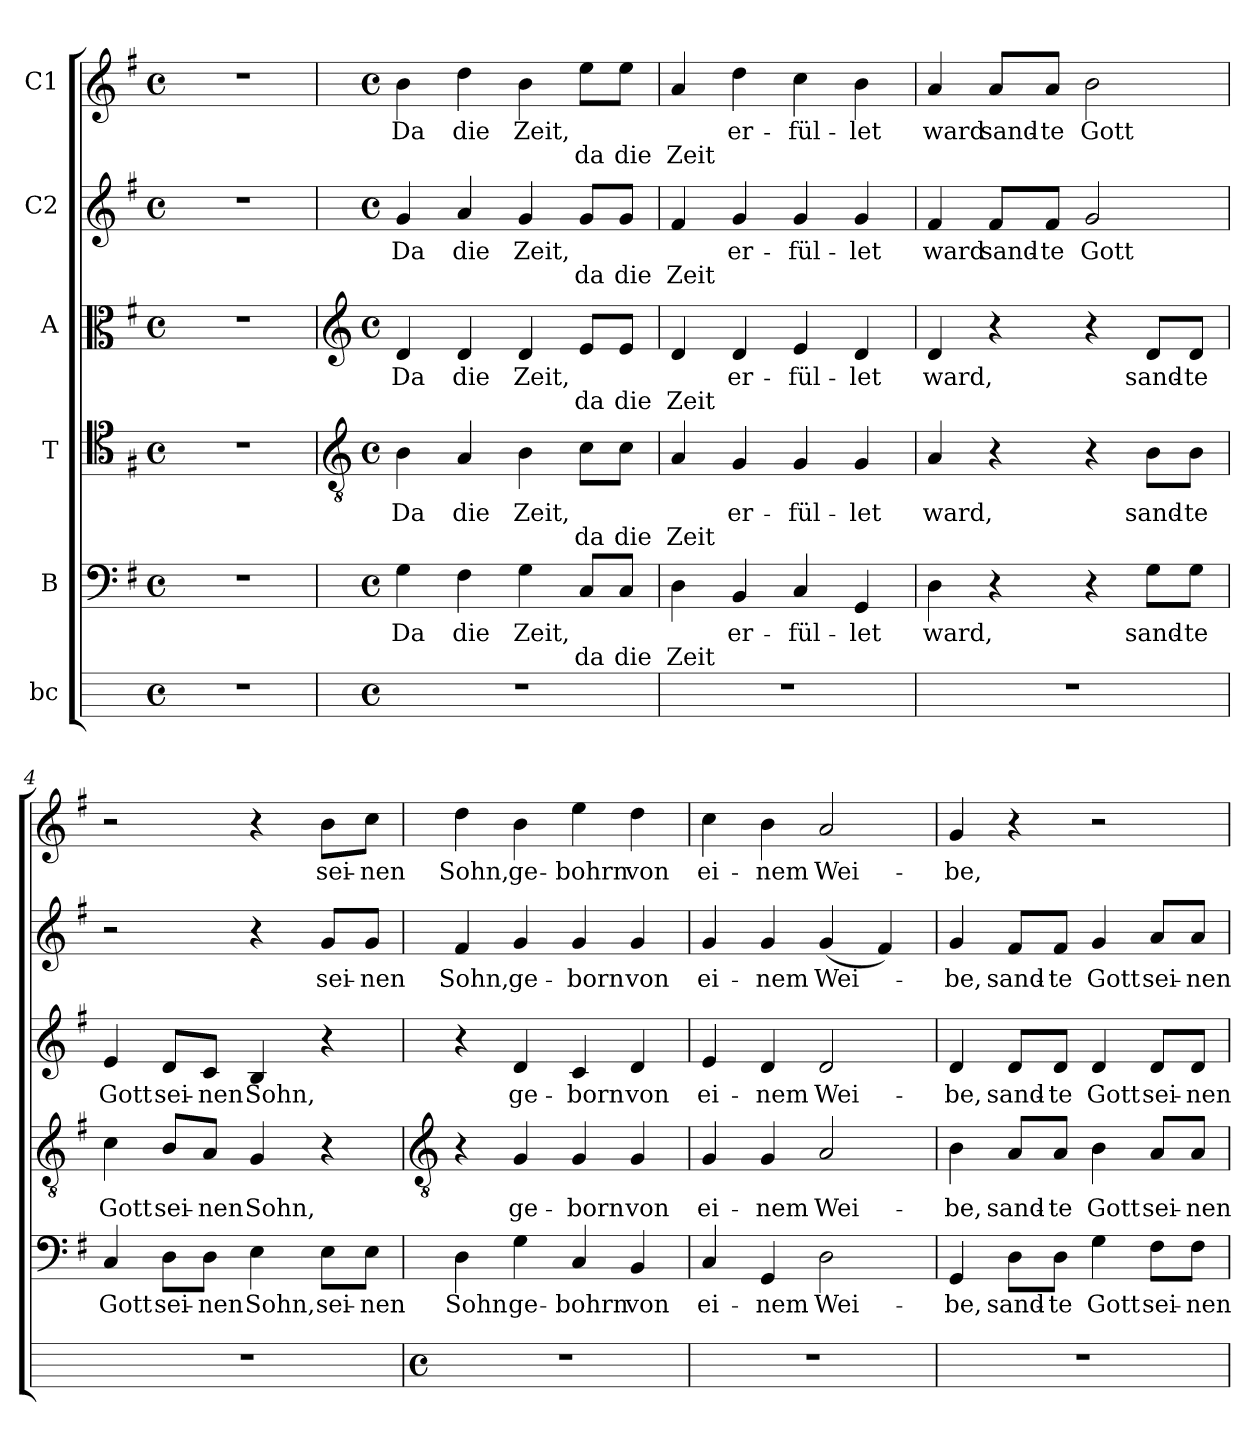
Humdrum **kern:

**kern	**kern	**text	**text	**kern	**text	**text	**kern	**text	**text	**kern	**text	**text	**kern	**text	**text
*part6	*part5	*part5	*part5	*part4	*part4	*part4	*part3	*part3	*part3	*part2	*part2	*part2	*part1	*part1	*part1
*staff6	*staff5	*staff5	*staff5	*staff4	*staff4	*staff4	*staff3	*staff3	*staff3	*staff2	*staff2	*staff2	*staff1	*staff1	*staff1
*I"bc	*I"B	*	*	*I"T	*	*	*I"A	*	*	*I"C2	*	*	*I"C1	*	*
*	*clefF4	*	*	*clefC4	*	*	*clefC3	*	*	*clefG2	*	*	*clefG2	*	*
*	*k[f#]	*	*	*k[f#]	*	*	*k[f#]	*	*	*k[f#]	*	*	*k[f#]	*	*
*	*G:	*	*	*G:	*	*	*G:	*	*	*G:	*	*	*G:	*	*
*M4/4	*M4/4	*	*	*M4/4	*	*	*M4/4	*	*	*M4/4	*	*	*M4/4	*	*
*met(c)	*met(c)	*	*	*met(c)	*	*	*met(c)	*	*	*met(c)	*	*	*met(c)	*	*
=	=	=	=	=	=	=	=	=	=	=	=	=	=	=	=
1r	1r	.	.	1r	.	.	1r	.	.	1r	.	.	1r	.	.
!!LO:LB:g=z
=1	=1	=1	=1	=1	=1	=1	=1	=1	=1	=1	=1	=1	=1	=1	=1
*	*	*	*	*clefGv2	*	*	*clefG2	*	*	*	*	*	*	*	*
*M4/4	*M4/4	*	*	*M4/4	*	*	*M4/4	*	*	*M4/4	*	*	*M4/4	*	*
*met(c)	*met(c)	*	*	*met(c)	*	*	*met(c)	*	*	*met(c)	*	*	*met(c)	*	*
!	!	!LO:LY:b	!	!	!LO:LY:b	!	!	!LO:LY:b	!	!	!LO:LY:b	!	!	!LO:LY:b	!
1r	4G	Da	.	4B	Da	.	4d	Da	.	4g	Da	.	4b	Da	.
!	!	!LO:LY:b	!	!	!LO:LY:b	!	!	!LO:LY:b	!	!	!LO:LY:b	!	!	!LO:LY:b	!
.	4F#	die	.	4A	die	.	4d	die	.	4a	die	.	4dd	die	.
!	!	!LO:LY:b	!	!	!LO:LY:b	!	!	!LO:LY:b	!	!	!LO:LY:b	!	!	!LO:LY:b	!
.	4G	Zeit,	.	4B	Zeit,	.	4d	Zeit,	.	4g	Zeit,	.	4b	Zeit,	.
!	!	!	!LO:LY:b	!	!	!LO:LY:b	!	!	!LO:LY:b	!	!	!LO:LY:b	!	!	!LO:LY:b
.	8CL	.	da	8cL	.	da	8eL	.	da	8gL	.	da	8eeL	.	da
!	!	!	!LO:LY:b	!	!	!LO:LY:b	!	!	!LO:LY:b	!	!	!LO:LY:b	!	!	!LO:LY:b
.	8CJ	.	die	8cJ	.	die	8eJ	.	die	8gJ	.	die	8eeJ	.	die
=2	=2	=2	=2	=2	=2	=2	=2	=2	=2	=2	=2	=2	=2	=2	=2
!	!	!	!LO:LY:b	!	!	!LO:LY:b	!	!	!LO:LY:b	!	!	!LO:LY:b	!	!	!LO:LY:b
1r	4D	.	Zeit	4A	.	Zeit	4d	.	Zeit	4f#	.	Zeit	4a	.	Zeit
!	!	!LO:LY:b	!	!	!LO:LY:b	!	!	!LO:LY:b	!	!	!LO:LY:b	!	!	!LO:LY:b	!
.	4BB	er-	.	4G	er-	.	4d	er-	.	4g	er-	.	4dd	er-	.
!	!	!LO:LY:b	!	!	!LO:LY:b	!	!	!LO:LY:b	!	!	!LO:LY:b	!	!	!LO:LY:b	!
.	4C	-fül-	.	4G	-fül-	.	4e	-fül-	.	4g	-fül-	.	4cc	-fül-	.
!	!	!LO:LY:b	!	!	!LO:LY:b	!	!	!LO:LY:b	!	!	!LO:LY:b	!	!	!LO:LY:b	!
.	4GG	-let	.	4G	-let	.	4d	-let	.	4g	-let	.	4b	-let	.
=3	=3	=3	=3	=3	=3	=3	=3	=3	=3	=3	=3	=3	=3	=3	=3
!	!	!LO:LY:b	!	!	!LO:LY:b	!	!	!LO:LY:b	!	!	!LO:LY:b	!	!	!LO:LY:b	!
1r	4D	ward,	.	4A	ward,	.	4d	ward,	.	4f#	ward	.	4a	ward	.
!	!	!	!	!	!	!	!	!	!	!	!LO:LY:b	!	!	!LO:LY:b	!
.	4r	.	.	4r	.	.	4r	.	.	8f#L	sand-	.	8aL	sand-	.
!	!	!	!	!	!	!	!	!	!	!	!LO:LY:b	!	!	!LO:LY:b	!
.	.	.	.	.	.	.	.	.	.	8f#J	-te	.	8aJ	-te	.
!	!	!	!	!	!	!	!	!	!	!	!LO:LY:b	!	!	!LO:LY:b	!
.	4r	.	.	4r	.	.	4r	.	.	2g	Gott	.	2b	Gott	.
!	!	!LO:LY:b	!	!	!LO:LY:b	!	!	!LO:LY:b	!	!	!	!	!	!	!
.	8GL	sand-	.	8BL	sand-	.	8dL	sand-	.	.	.	.	.	.	.
!	!	!LO:LY:b	!	!	!LO:LY:b	!	!	!LO:LY:b	!	!	!	!	!	!	!
.	8GJ	-te	.	8BJ	-te	.	8dJ	-te	.	.	.	.	.	.	.
=4	=4	=4	=4	=4	=4	=4	=4	=4	=4	=4	=4	=4	=4	=4	=4
!	!	!LO:LY:b	!	!	!LO:LY:b	!	!	!LO:LY:b	!	!	!	!	!	!	!
1r	4C	Gott	.	4c	Gott	.	4e	Gott	.	2r	.	.	2r	.	.
!	!	!LO:LY:b	!	!	!LO:LY:b	!	!	!LO:LY:b	!	!	!	!	!	!	!
.	8DL	sei-	.	8BL	sei-	.	8dL	sei-	.	.	.	.	.	.	.
!	!	!LO:LY:b	!	!	!LO:LY:b	!	!	!LO:LY:b	!	!	!	!	!	!	!
.	8DJ	-nen	.	8AJ	-nen	.	8cJ	-nen	.	.	.	.	.	.	.
!	!	!LO:LY:b	!	!	!LO:LY:b	!	!	!LO:LY:b	!	!	!	!	!	!	!
.	4E	Sohn,	.	4G	Sohn,	.	4B	Sohn,	.	4r	.	.	4r	.	.
!	!	!LO:LY:b	!	!	!	!	!	!	!	!	!LO:LY:b	!	!	!LO:LY:b	!
.	8EL	sei-	.	4r	.	.	4r	.	.	8gL	sei-	.	8bL	sei-	.
!	!	!LO:LY:b	!	!	!	!	!	!	!	!	!LO:LY:b	!	!	!LO:LY:b	!
.	8EJ	-nen	.	.	.	.	.	.	.	8gJ	-nen	.	8ccJ	-nen	.
!!LO:LB:g=z
=5	=5	=5	=5	=5	=5	=5	=5	=5	=5	=5	=5	=5	=5	=5	=5
*	*	*	*	*clefGv2	*	*	*	*	*	*	*	*	*	*	*
*M4/4	*	*	*	*	*	*	*	*	*	*	*	*	*	*	*
*met(c)	*	*	*	*	*	*	*	*	*	*	*	*	*	*	*
!	!	!LO:LY:b	!	!	!	!	!	!	!	!	!LO:LY:b	!	!	!LO:LY:b	!
1r	4D	Sohn	.	4r	.	.	4r	.	.	4f#	Sohn,	.	4dd	Sohn,	.
!	!	!LO:LY:b	!	!	!LO:LY:b	!	!	!LO:LY:b	!	!	!LO:LY:b	!	!	!LO:LY:b	!
.	4G	ge-	.	4G	ge-	.	4d	ge-	.	4g	ge-	.	4b	ge-	.
!	!	!LO:LY:b	!	!	!LO:LY:b	!	!	!LO:LY:b	!	!	!LO:LY:b	!	!	!LO:LY:b	!
.	4C	-bohrn	.	4G	-born	.	4c	-born	.	4g	-born	.	4ee	-bohrn	.
!	!	!LO:LY:b	!	!	!LO:LY:b	!	!	!LO:LY:b	!	!	!LO:LY:b	!	!	!LO:LY:b	!
.	4BB	von	.	4G	von	.	4d	von	.	4g	von	.	4dd	von	.
=6	=6	=6	=6	=6	=6	=6	=6	=6	=6	=6	=6	=6	=6	=6	=6
!	!	!LO:LY:b	!	!	!LO:LY:b	!	!	!LO:LY:b	!	!	!LO:LY:b	!	!	!LO:LY:b	!
1r	4C	ei-	.	4G	ei-	.	4e	ei-	.	4g	ei-	.	4cc	ei-	.
!	!	!LO:LY:b	!	!	!LO:LY:b	!	!	!LO:LY:b	!	!	!LO:LY:b	!	!	!LO:LY:b	!
.	4GG	-nem	.	4G	-nem	.	4d	-nem	.	4g	-nem	.	4b	-nem	.
!	!	!LO:LY:b	!	!	!LO:LY:b	!	!	!LO:LY:b	!	!	!LO:LY:b	!	!	!LO:LY:b	!
.	2D	Wei-	.	2A	Wei-	.	2d	Wei-	.	(<4g	Wei-	.	2a	Wei-	.
.	.	.	.	.	.	.	.	.	.	4f#)	.	.	.	.	.
=7	=7	=7	=7	=7	=7	=7	=7	=7	=7	=7	=7	=7	=7	=7	=7
!	!	!LO:LY:b	!	!	!LO:LY:b	!	!	!LO:LY:b	!	!	!LO:LY:b	!	!	!LO:LY:b	!
1r	4GG	-be,	.	4B	-be,	.	4d	-be,	.	4g	-be,	.	4g	-be,	.
!	!	!LO:LY:b	!	!	!LO:LY:b	!	!	!LO:LY:b	!	!	!LO:LY:b	!	!	!	!
.	8DL	sand-	.	8AL	sand-	.	8dL	sand-	.	8f#L	sand-	.	4r	.	.
!	!	!LO:LY:b	!	!	!LO:LY:b	!	!	!LO:LY:b	!	!	!LO:LY:b	!	!	!	!
.	8DJ	-te	.	8AJ	-te	.	8dJ	-te	.	8f#J	-te	.	.	.	.
!	!	!LO:LY:b	!	!	!LO:LY:b	!	!	!LO:LY:b	!	!	!LO:LY:b	!	!	!	!
.	4G	Gott	.	4B	Gott	.	4d	Gott	.	4g	Gott	.	2r	.	.
!	!	!LO:LY:b	!	!	!LO:LY:b	!	!	!LO:LY:b	!	!	!LO:LY:b	!	!	!	!
.	8F#L	sei-	.	8AL	sei-	.	8dL	sei-	.	8aL	sei-	.	.	.	.
!	!	!LO:LY:b	!	!	!LO:LY:b	!	!	!LO:LY:b	!	!	!LO:LY:b	!	!	!	!
.	8F#J	-nen	.	8AJ	-nen	.	8dJ	-nen	.	8aJ	-nen	.	.	.	.
=	=	=	=	=	=	=	=	=	=	=	=	=	=	=	=
*-	*-	*-	*-	*-	*-	*-	*-	*-	*-	*-	*-	*-	*-	*-	*-
